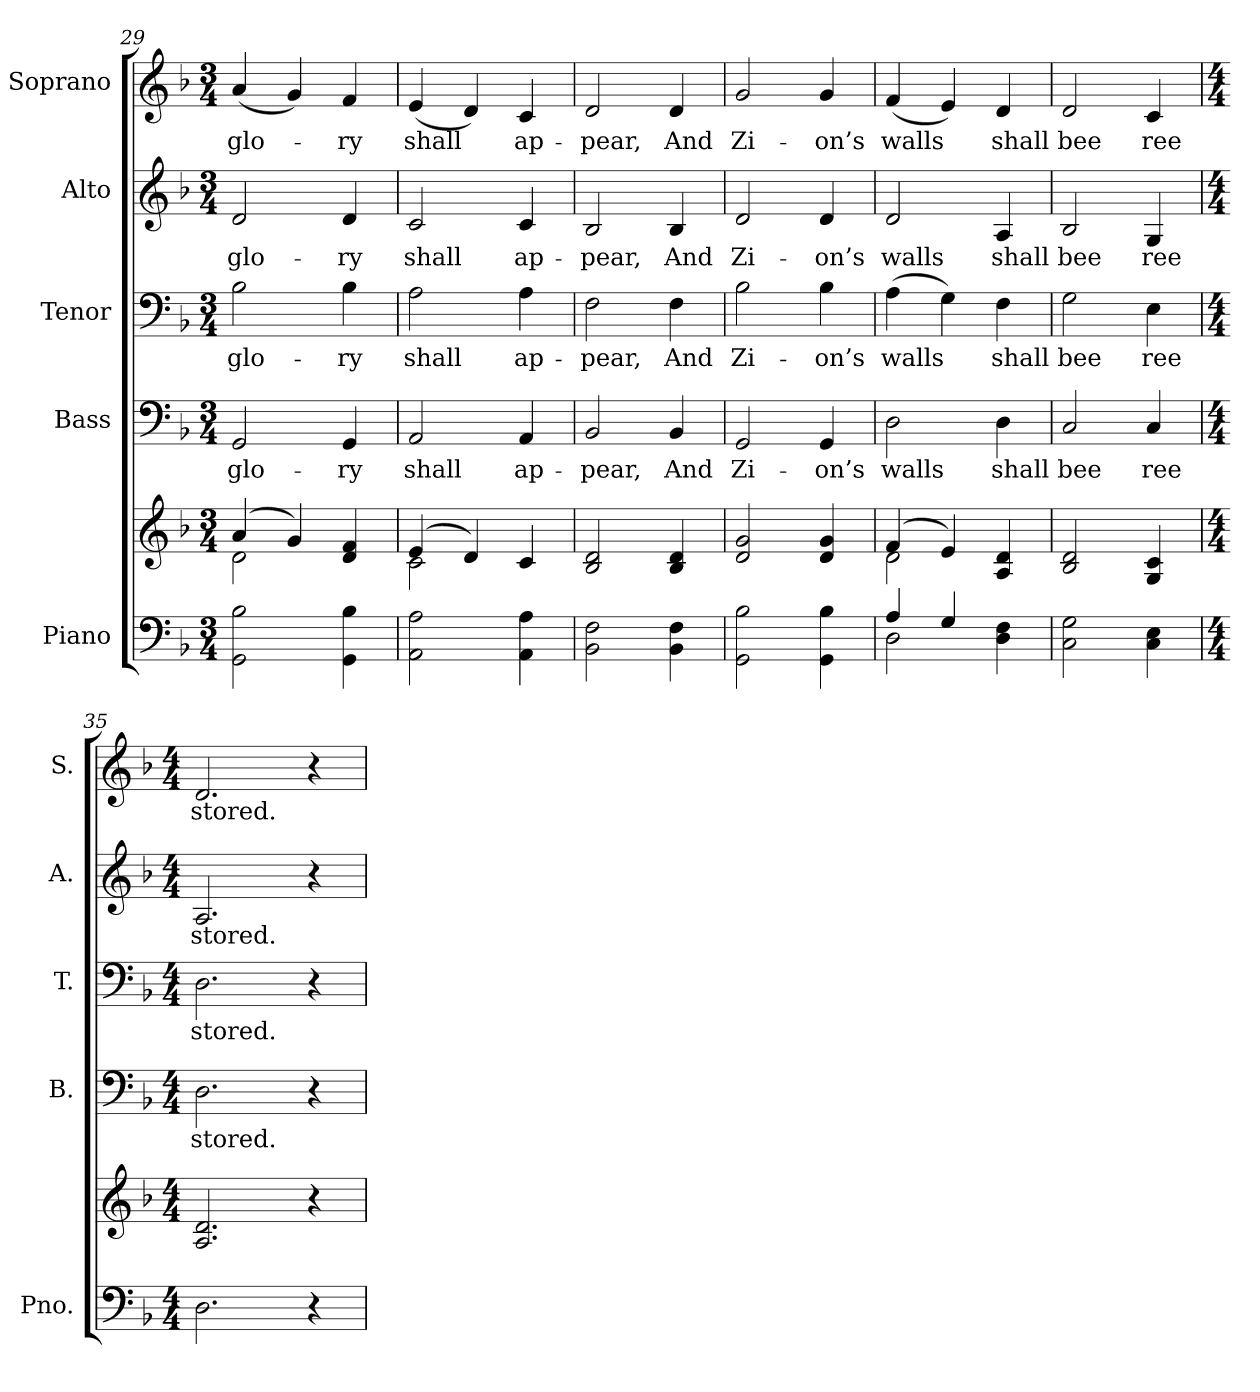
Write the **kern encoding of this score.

**kern	**kern	**kern	**text	**kern	**text	**kern	**text	**kern	**text
*part5	*part5	*part4	*part4	*part3	*part3	*part2	*part2	*part1	*part1
*staff6	*staff5	*staff4	*staff4	*staff3	*staff3	*staff2	*staff2	*staff1	*staff1
*I"Piano	*	*I"Bass	*	*I"Tenor	*	*I"Alto	*	*I"Soprano	*
*I'Pno.	*	*I'B.	*	*I'T.	*	*I'A.	*	*I'S.	*
*clefF4	*clefG2	*clefF4	*	*clefF4	*	*clefG2	*	*clefG2	*
*k[b-]	*k[b-]	*k[b-]	*	*k[b-]	*	*k[b-]	*	*k[b-]	*
*F:	*F:	*F:	*	*F:	*	*F:	*	*F:	*
*M3/4	*M3/4	*M3/4	*	*M3/4	*	*M3/4	*	*M3/4	*
=29	=29	=29	=29	=29	=29	=29	=29	=29	=29
*	*^	*	*	*	*	*	*	*	*
!	!	!	!	!LO:LY:b:color=#000000	!	!	!	!	!	!
!	!	!	!	!	!	!LO:LY:b:color=#000000	!	!	!	!
!	!	!	!	!	!	!	!	!LO:LY:b:color=#000000	!	!
!	!	!	!	!	!	!	!	!	!	!LO:LY:b:color=#000000
2GGi\ 2B-i	(4ai/	2di\	2GGi/	glo-	2B-i\	glo-	2di/	glo-	(4ai/	glo-
.	4gi/)	.	.	.	.	.	.	.	4gi/)	.
!	!	!	!	!LO:LY:b:color=#000000	!	!	!	!	!	!
!	!	!	!	!	!	!LO:LY:b:color=#000000	!	!	!	!
!	!	!	!	!	!	!	!	!LO:LY:b:color=#000000	!	!
!	!	!	!	!	!	!	!	!	!	!LO:LY:b:color=#000000
4GGi\ 4B-i	4di/ 4fi	4ryy	4GGi/	-ry	4B-i\	-ry	4di/	-ry	4fi/	-ry
!!LO:PB:g=z
=30	=30	=30	=30	=30	=30	=30	=30	=30	=30	=30
!	!	!	!	!LO:LY:b:color=#000000	!	!	!	!	!	!
!	!	!	!	!	!	!LO:LY:b:color=#000000	!	!	!	!
!	!	!	!	!	!	!	!	!LO:LY:b:color=#000000	!	!
!	!	!	!	!	!	!	!	!	!	!LO:LY:b:color=#000000
2AAi\ 2Ai	(4ei/	2ci\	2AAi/	shall	2Ai\	shall	2ci/	shall	(4ei/	shall
.	4di/)	.	.	.	.	.	.	.	4di/)	.
!	!	!	!	!LO:LY:b:color=#000000	!	!	!	!	!	!
!	!	!	!	!	!	!LO:LY:b:color=#000000	!	!	!	!
!	!	!	!	!	!	!	!	!LO:LY:b:color=#000000	!	!
!	!	!	!	!	!	!	!	!	!	!LO:LY:b:color=#000000
4AAi\ 4Ai	4ci/	4ryy	4AAi/	ap-	4Ai\	ap-	4ci/	ap-	4ci/	ap-
*	*v	*v	*	*	*	*	*	*	*	*
=31	=31	=31	=31	=31	=31	=31	=31	=31	=31
*	*^	*	*	*	*	*	*	*	*
!	!	!	!	!LO:LY:b:color=#000000	!	!	!	!	!	!
*	*v	*v	*	*	*	*	*	*	*	*
*	*^	*	*	*	*	*	*	*	*
!	!	!	!	!	!	!LO:LY:b:color=#000000	!	!	!	!
*	*v	*v	*	*	*	*	*	*	*	*
*	*^	*	*	*	*	*	*	*	*
!	!	!	!	!	!	!	!	!LO:LY:b:color=#000000	!	!
*	*v	*v	*	*	*	*	*	*	*	*
*	*^	*	*	*	*	*	*	*	*
!	!	!	!	!	!	!	!	!	!	!LO:LY:b:color=#000000
*	*v	*v	*	*	*	*	*	*	*	*
2BB-i\ 2Fi	2B-i/ 2di	2BB-i/	-pear,	2Fi\	-pear,	2B-i/	-pear,	2di/	-pear,
!	!	!	!LO:LY:b:color=#000000	!	!	!	!	!	!
!	!	!	!	!	!LO:LY:b:color=#000000	!	!	!	!
!	!	!	!	!	!	!	!LO:LY:b:color=#000000	!	!
!	!	!	!	!	!	!	!	!	!LO:LY:b:color=#000000
4BB-i\ 4Fi	4B-i/ 4di	4BB-i/	And	4Fi\	And	4B-i/	And	4di/	And
=32	=32	=32	=32	=32	=32	=32	=32	=32	=32
!	!	!	!LO:LY:b:color=#000000	!	!	!	!	!	!
!	!	!	!	!	!LO:LY:b:color=#000000	!	!	!	!
!	!	!	!	!	!	!	!LO:LY:b:color=#000000	!	!
!	!	!	!	!	!	!	!	!	!LO:LY:b:color=#000000
2GGi\ 2B-i	2di/ 2gi	2GGi/	Zi-	2B-i\	Zi-	2di/	Zi-	2gi/	Zi-
!	!	!	!LO:LY:b:color=#000000	!	!	!	!	!	!
!	!	!	!	!	!LO:LY:b:color=#000000	!	!	!	!
!	!	!	!	!	!	!	!LO:LY:b:color=#000000	!	!
!	!	!	!	!	!	!	!	!	!LO:LY:b:color=#000000
4GGi\ 4B-i	4di/ 4gi	4GGi/	-on’s	4B-i\	-on’s	4di/	-on’s	4gi/	-on’s
=33	=33	=33	=33	=33	=33	=33	=33	=33	=33
*^	*^	*	*	*	*	*	*	*	*
!	!	!	!	!	!LO:LY:b:color=#000000	!	!	!	!	!	!
!	!	!	!	!	!	!	!LO:LY:b:color=#000000	!	!	!	!
!	!	!	!	!	!	!	!	!	!LO:LY:b:color=#000000	!	!
!	!	!	!	!	!	!	!	!	!	!	!LO:LY:b:color=#000000
4Ai/	2Di\	(4fi/	2di\	2Di\	walls	(4Ai\	walls	2di/	walls	(4fi/	walls
4Gi/	.	4ei/)	.	.	.	4Gi\)	.	.	.	4ei/)	.
!	!	!	!	!	!LO:LY:b:color=#000000	!	!	!	!	!	!
!	!	!	!	!	!	!	!LO:LY:b:color=#000000	!	!	!	!
!	!	!	!	!	!	!	!	!	!LO:LY:b:color=#000000	!	!
!	!	!	!	!	!	!	!	!	!	!	!LO:LY:b:color=#000000
4Di\ 4Fi	4ryy	4Ai/ 4di	4ryy	4Di\	shall	4Fi\	shall	4Ai/	shall	4di/	shall
*v	*v	*	*	*	*	*	*	*	*	*	*
*	*v	*v	*	*	*	*	*	*	*	*
=34	=34	=34	=34	=34	=34	=34	=34	=34	=34
*^	*^	*	*	*	*	*	*	*	*
!	!	!	!	!	!LO:LY:b:color=#000000	!	!	!	!	!	!
*v	*v	*	*	*	*	*	*	*	*	*	*
*	*v	*v	*	*	*	*	*	*	*	*
*^	*^	*	*	*	*	*	*	*	*
!	!	!	!	!	!	!	!LO:LY:b:color=#000000	!	!	!	!
*v	*v	*	*	*	*	*	*	*	*	*	*
*	*v	*v	*	*	*	*	*	*	*	*
*^	*^	*	*	*	*	*	*	*	*
!	!	!	!	!	!	!	!	!	!LO:LY:b:color=#000000	!	!
*v	*v	*	*	*	*	*	*	*	*	*	*
*	*v	*v	*	*	*	*	*	*	*	*
*^	*^	*	*	*	*	*	*	*	*
!	!	!	!	!	!	!	!	!	!	!	!LO:LY:b:color=#000000
*v	*v	*	*	*	*	*	*	*	*	*	*
*	*v	*v	*	*	*	*	*	*	*	*
2Ci\ 2Gi	2B-i/ 2di	2Ci/	bee	2Gi\	bee	2B-i/	bee	2di/	bee
!	!	!	!LO:LY:b:color=#000000	!	!	!	!	!	!
!	!	!	!	!	!LO:LY:b:color=#000000	!	!	!	!
!	!	!	!	!	!	!	!LO:LY:b:color=#000000	!	!
!	!	!	!	!	!	!	!	!	!LO:LY:b:color=#000000
4Ci\ 4Ei	4Gi/ 4ci	4Ci/	ree	4Ei\	ree	4Gi/	ree	4ci/	ree
=35	=35	=35	=35	=35	=35	=35	=35	=35	=35
*M4/4	*M4/4	*M4/4	*	*M4/4	*	*M4/4	*	*M4/4	*
!	!	!	!LO:LY:b:color=#000000	!	!	!	!	!	!
!	!	!	!	!	!LO:LY:b:color=#000000	!	!	!	!
!	!	!	!	!	!	!	!LO:LY:b:color=#000000	!	!
!	!	!	!	!	!	!	!	!	!LO:LY:b:color=#000000
2.Di\	2.Ai/ 2.di	2.Di\	stored.	2.Di\	stored.	2.Ai/	stored.	2.di/	stored.
4r	4r	4r	.	4r	.	4r	.	4r	.
=	=	=	=	=	=	=	=	=	=
*-	*-	*-	*-	*-	*-	*-	*-	*-	*-
